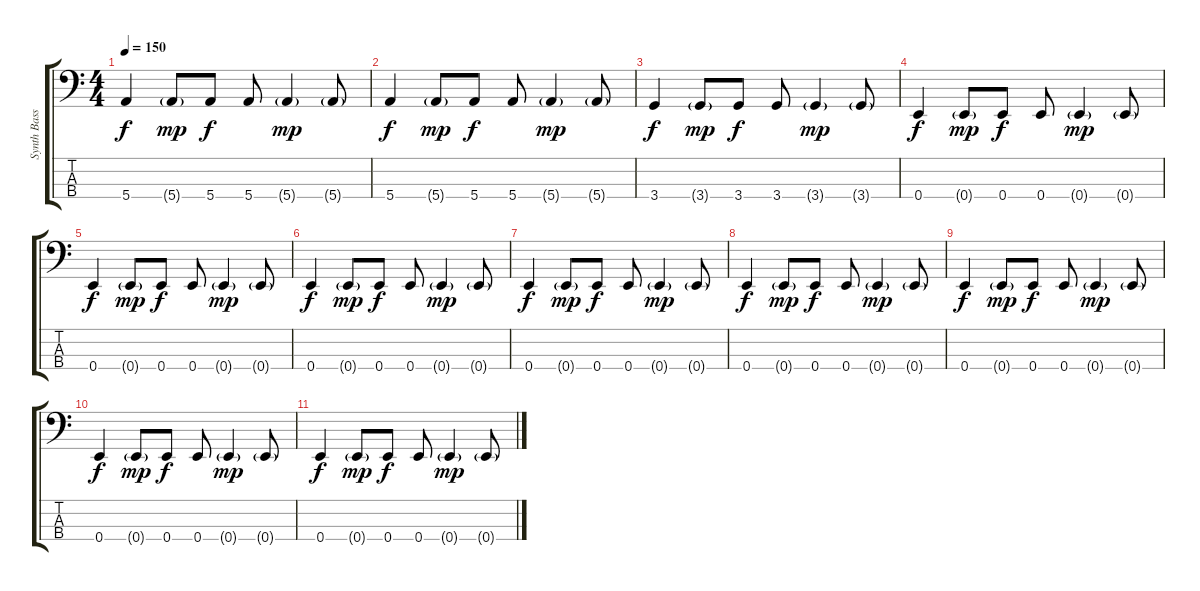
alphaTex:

\track ("Synth Bass" "Synth Bass") {instrument synthbass1}
\staff {score tabs}
\tuning (G2 D2 A1 E1) {hide}
\ts (4 4)
\tempo 150
\clef f4
\ks c
5.4.4{dy f} 5.4{g}.8{dy mp} 5.4.8{dy f} 5.4.8 5.4{g}.4{dy mp} 5.4{g}.8 |
5.4.4{dy f} 5.4{g}.8{dy mp} 5.4.8{dy f} 5.4.8 5.4{g}.4{dy mp} 5.4{g}.8 |
3.4.4{dy f} 3.4{g}.8{dy mp} 3.4.8{dy f} 3.4.8 3.4{g}.4{dy mp} 3.4{g}.8 |
0.4.4{dy f} 0.4{g}.8{dy mp} 0.4.8{dy f} 0.4.8 0.4{g}.4{dy mp} 0.4{g}.8 |
0.4.4{dy f} 0.4{g}.8{dy mp} 0.4.8{dy f} 0.4.8 0.4{g}.4{dy mp} 0.4{g}.8 |
0.4.4{dy f} 0.4{g}.8{dy mp} 0.4.8{dy f} 0.4.8 0.4{g}.4{dy mp} 0.4{g}.8 |
0.4.4{dy f} 0.4{g}.8{dy mp} 0.4.8{dy f} 0.4.8 0.4{g}.4{dy mp} 0.4{g}.8 |
0.4.4{dy f} 0.4{g}.8{dy mp} 0.4.8{dy f} 0.4.8 0.4{g}.4{dy mp} 0.4{g}.8 |
0.4.4{dy f} 0.4{g}.8{dy mp} 0.4.8{dy f} 0.4.8 0.4{g}.4{dy mp} 0.4{g}.8 |
0.4.4{dy f} 0.4{g}.8{dy mp} 0.4.8{dy f} 0.4.8 0.4{g}.4{dy mp} 0.4{g}.8 |
0.4.4{dy f} 0.4{g}.8{dy mp} 0.4.8{dy f} 0.4.8 0.4{g}.4{dy mp} 0.4{g}.8
